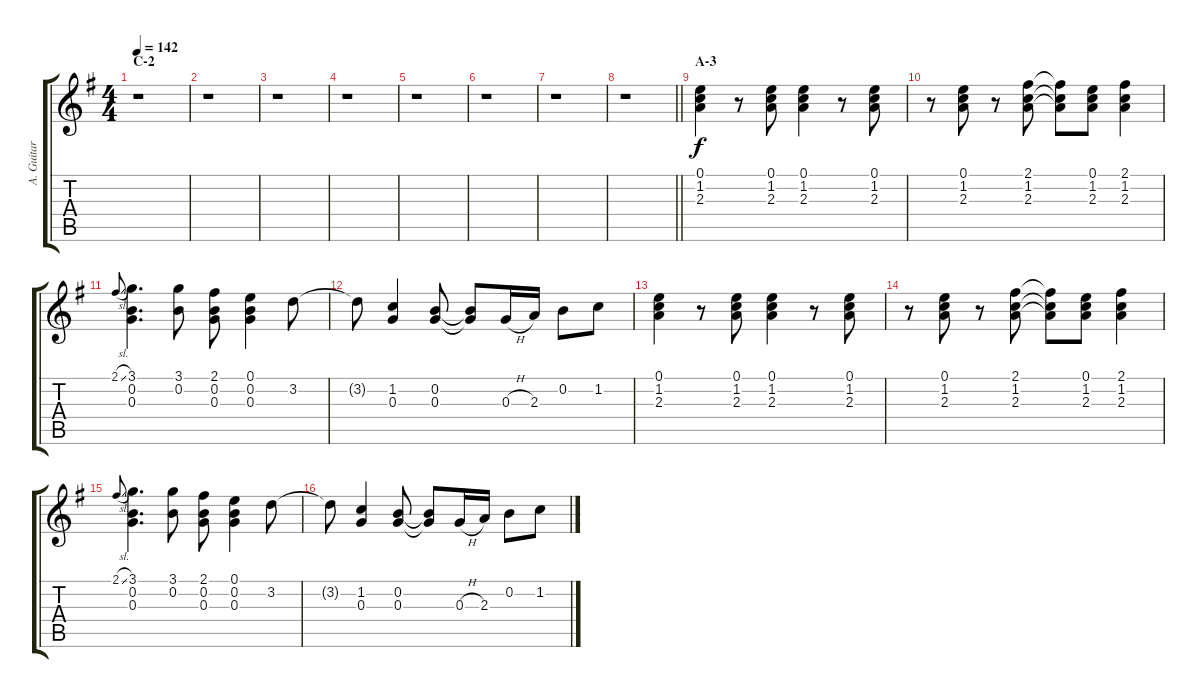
\track ("A. Guitar" "A. Guitar") {instrument acousticguitarsteel}
\staff {score tabs}
\tuning (E4 B3 G3 D3 A2 E2) {hide}
\ts (4 4)
\section ("" "C-2")
\tempo 142
\clef g2
\ks g
r.1{dy f} |
r.1 |
r.1 |
r.1 |
r.1 |
r.1 |
r.1 |
\barLineRight lightlight
r.1 |
\section ("" "A-3")
(0.1 1.2 2.3).4 r.8 (0.1 1.2 2.3).8 (0.1 1.2 2.3).4 r.8 (0.1 1.2 2.3).8 |
r.8 (0.1 1.2 2.3).8 r.8 (2.1 1.2 2.3).8 (2.1{t} 1.2{t} 2.3{t}).8 (0.1 1.2 2.3).8 (2.1 1.2 2.3).4 |
2.1{sl}.8{gr onbeat} (3.1 0.2 0.3).4{d} (3.1 0.2).8 (2.1 0.2 0.3).8 (0.1 0.2 0.3).4 3.2.8 |
3.2{t}.8 (1.2 0.3).4 (0.2 0.3).8 (0.2{t} 0.3{t}).8 0.3{h}.16 2.3.16 0.2.8 1.2.8 |
(0.1 1.2 2.3).4 r.8 (0.1 1.2 2.3).8 (0.1 1.2 2.3).4 r.8 (0.1 1.2 2.3).8 |
r.8 (0.1 1.2 2.3).8 r.8 (2.1 1.2 2.3).8 (2.1{t} 1.2{t} 2.3{t}).8 (0.1 1.2 2.3).8 (2.1 1.2 2.3).4 |
2.1{sl}.8{gr onbeat} (3.1 0.2 0.3).4{d} (3.1 0.2).8 (2.1 0.2 0.3).8 (0.1 0.2 0.3).4 3.2.8 |
3.2{t}.8 (1.2 0.3).4 (0.2 0.3).8 (0.2{t} 0.3{t}).8 0.3{h}.16 2.3.16 0.2.8 1.2.8
